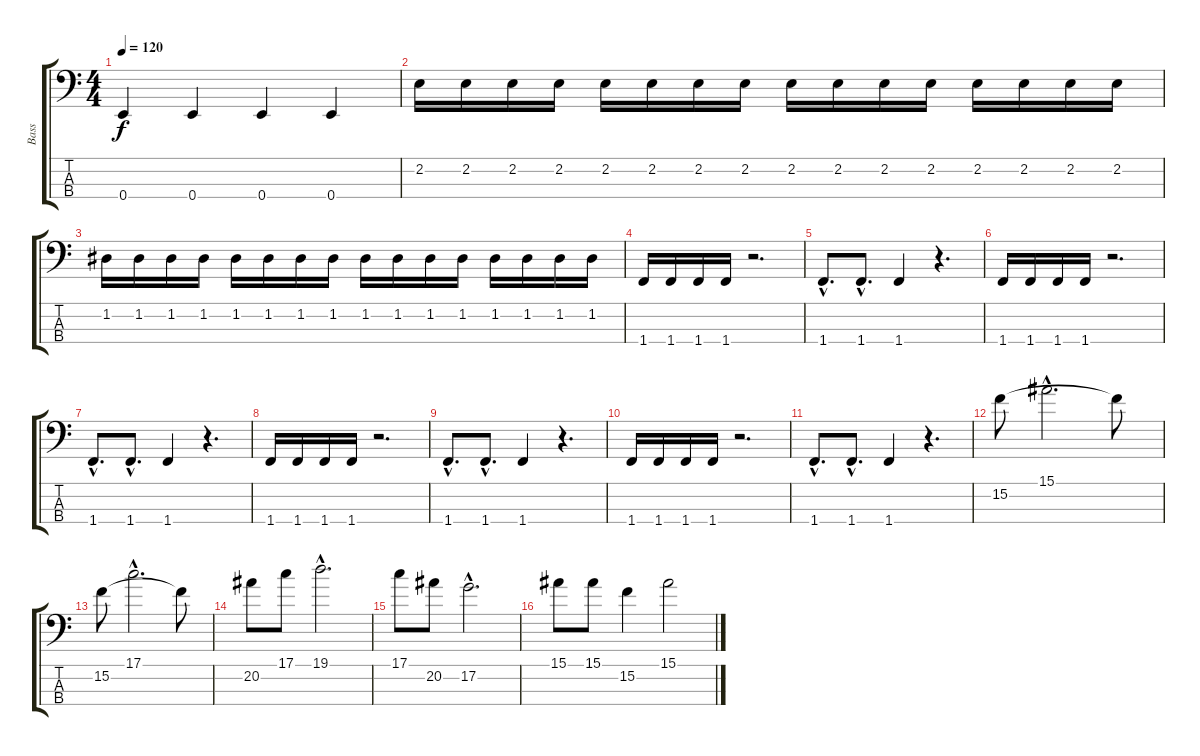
\track ("Bass" "Bass") {instrument electricbassfinger}
\staff {score tabs}
\tuning (G2 D2 A1 E1) {hide}
\ts (4 4)
\tempo 120
\clef f4
\ks c
0.4.4{dy f} 0.4.4 0.4.4 0.4.4 |
2.2.16 2.2.16 2.2.16 2.2.16 2.2.16 2.2.16 2.2.16 2.2.16 2.2.16 2.2.16 2.2.16 2.2.16 2.2.16 2.2.16 2.2.16 2.2.16 |
1.2.16 1.2.16 1.2.16 1.2.16 1.2.16 1.2.16 1.2.16 1.2.16 1.2.16 1.2.16 1.2.16 1.2.16 1.2.16 1.2.16 1.2.16 1.2.16 |
1.4.16 1.4.16 1.4.16 1.4.16 r.2{d} |
1.4{hac}.8{d} 1.4{hac}.8{d} 1.4.4 r.4{d} |
1.4.16 1.4.16 1.4.16 1.4.16 r.2{d} |
1.4{hac}.8{d} 1.4{hac}.8{d} 1.4.4 r.4{d} |
1.4.16 1.4.16 1.4.16 1.4.16 r.2{d} |
1.4{hac}.8{d} 1.4{hac}.8{d} 1.4.4 r.4{d} |
1.4.16 1.4.16 1.4.16 1.4.16 r.2{d} |
1.4{hac}.8{d} 1.4{hac}.8{d} 1.4.4 r.4{d} |
15.2.8 15.1{hac}.2{d} 15.2{t}.8 |
15.2.8 17.1{hac}.2{d} 15.2{t}.8 |
20.2.8 17.1.8 19.1{hac}.2{d} |
17.1.8 20.2.8 17.2{hac}.2{d} |
15.1.8 15.1.8 15.2.4 15.1.2
